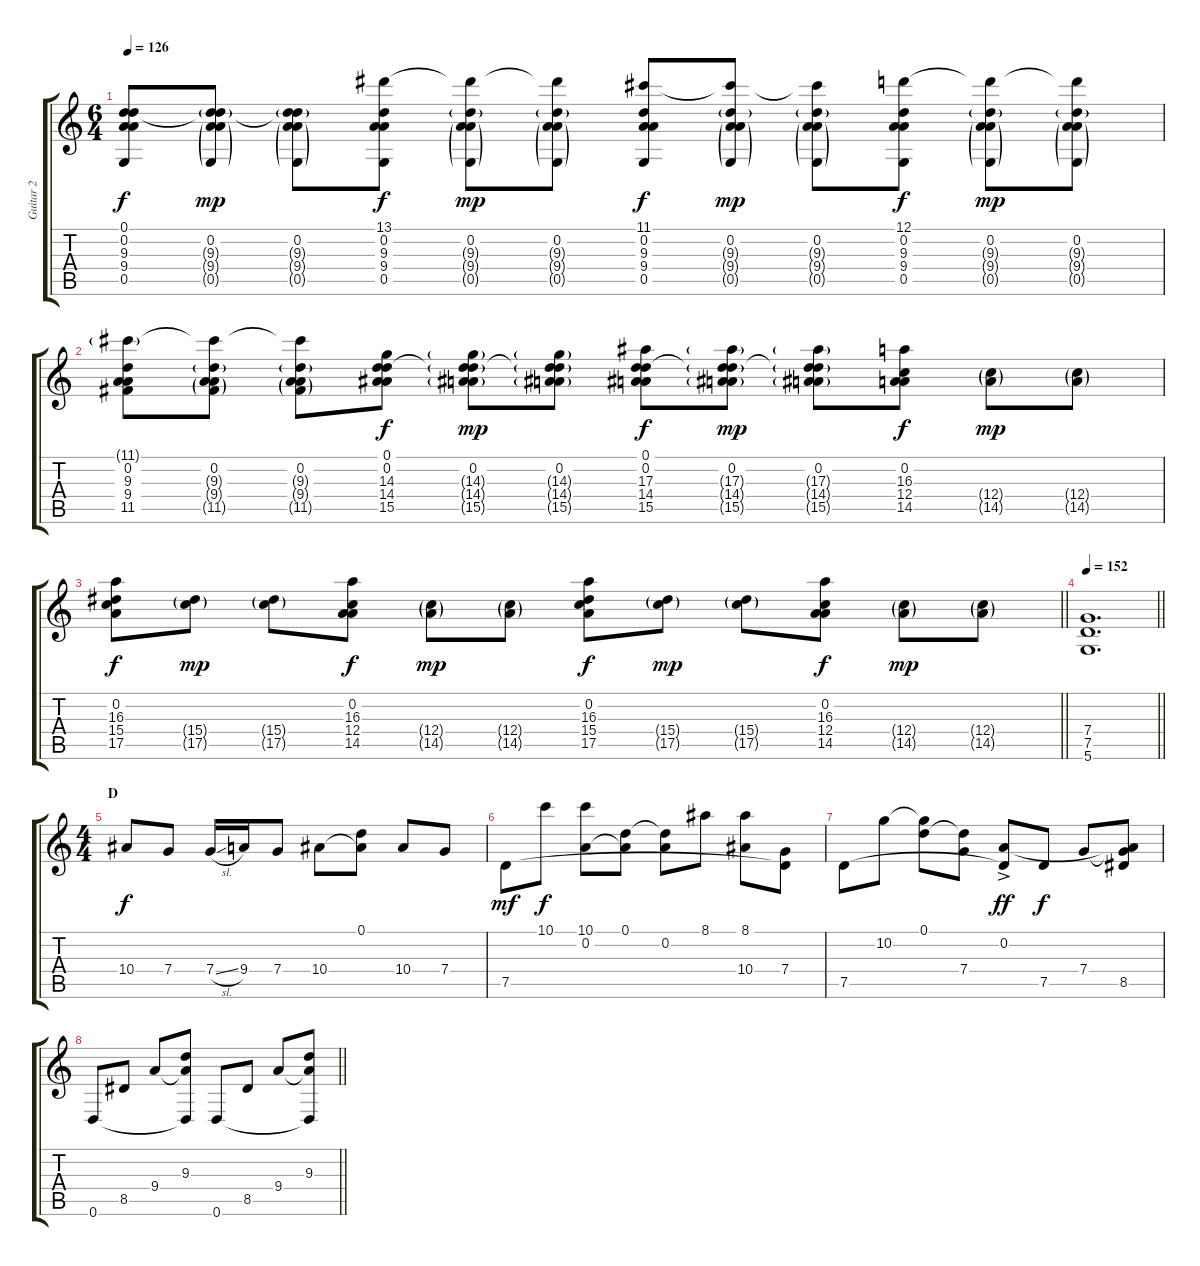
\track ("Guitar 2" "Guitar 2") {instrument overdrivenguitar}
\staff {score tabs}
\tuning (D4 A3 F3 C3 G2 D2) {hide}
\ts (6 4)
\tempo 126
\clef g2
\ks c
(0.1 0.2 9.3 9.4 0.5).8{dy f} (0.1{t} 0.2 9.3{g} 9.4{g} 0.5{g}).8{dy mp} (0.1{t} 0.2 9.3{g} 9.4{g} 0.5{g}).8 (13.1 0.2 9.3 9.4 0.5).8{dy f} (13.1{t} 0.2 9.3{g} 9.4{g} 0.5{g}).8{dy mp} (13.1{t} 0.2 9.3{g} 9.4{g} 0.5{g}).8 (11.1 0.2 9.3 9.4 0.5).8{dy f} (11.1{t} 0.2 9.3{g} 9.4{g} 0.5{g}).8{dy mp} (11.1{t} 0.2 9.3{g} 9.4{g} 0.5{g}).8 (12.1 0.2 9.3 9.4 0.5).8{dy f} (12.1{t} 0.2 9.3{g} 9.4{g} 0.5{g}).8{dy mp} (12.1{t} 0.2 9.3{g} 9.4{g} 0.5{g}).8 |
(11.1{g} 0.2 9.3 9.4 11.5).8 (11.1{t} 0.2 9.3{g} 9.4{g} 11.5{g}).8 (11.1{t} 0.2 9.3{g} 9.4{g} 11.5{g}).8 (0.1 0.2 14.3 14.4 15.5).8{dy f} (0.1{t} 0.2 14.3{g} 14.4{g} 15.5{g}).8{dy mp} (0.1{t} 0.2 14.3{g} 14.4{g} 15.5{g}).8 (0.1 0.2 17.3 14.4 15.5).8{dy f} (0.1{t} 0.2 17.3{g} 14.4{g} 15.5{g}).8{dy mp} (0.1{t} 0.2 17.3{g} 14.4{g} 15.5{g}).8 (0.2 16.3 12.4 14.5).8{dy f} (12.4{g} 14.5{g}).8{dy mp} (12.4{g} 14.5{g}).8 |
\barLineRight lightlight
(0.2 16.3 15.4 17.5).8{dy f} (15.4{g} 17.5{g}).8{dy mp} (15.4{g} 17.5{g}).8 (0.2 16.3 12.4 14.5).8{dy f} (12.4{g} 14.5{g}).8{dy mp} (12.4{g} 14.5{g}).8 (0.2 16.3 15.4 17.5).8{dy f} (15.4{g} 17.5{g}).8{dy mp} (15.4{g} 17.5{g}).8 (0.2 16.3 12.4 14.5).8{dy f} (12.4{g} 14.5{g}).8{dy mp} (12.4{g} 14.5{g}).8 |
\tempo 152
\barLineRight lightlight
(7.4 7.5 5.6).1{d} |
\ts (4 4)
\section ("" "D")
10.4.8{dy f} 7.4.8 7.4{sl}.16 9.4.16 7.4.8 10.4.8 (0.1 10.4{t}).8 10.4.8 7.4.8 |
7.5.8{dy mf} 10.1.8{dy f} (10.1 0.2).8 (0.1 0.2{t}).8 (0.1{t} 0.2).8 8.1.8 (8.1 10.4).8 (7.4 7.5{t}).8 |
7.5.8 10.2.8 (0.1 10.2{t}).8 (0.1{t} 7.4).8 (0.2{ac} 7.5{t}).8{dy ff} 7.5.8{dy f} 7.4.8 (0.2{t} 7.4{t} 8.5).8 |
\barLineRight lightlight
0.6.8 8.5.8 9.4.8 (9.3 9.4{t} 0.6{t}).8 0.6.8 8.5.8 9.4.8 (9.3 9.4{t} 0.6{t}).8
